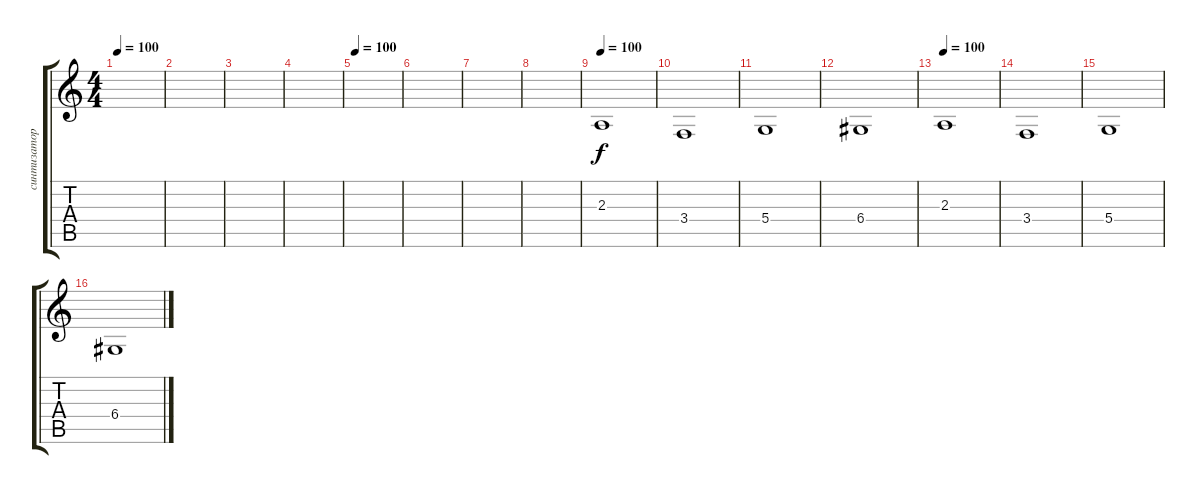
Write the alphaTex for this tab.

\track ("синтизатор" "синтизатор") {instrument pad2warm}
\staff {score tabs}
\tuning (E4 B3 G3 D3 A2 E2) {hide}
\ts (4 4)
\tempo 100
\clef g2
\ks c
|
|
|
|
\tempo 100
|
|
|
|
\tempo 100
2.3.1 |
3.4.1 |
5.4.1 |
6.4.1 |
\tempo 100
2.3.1 |
3.4.1 |
5.4.1 |
6.4.1
